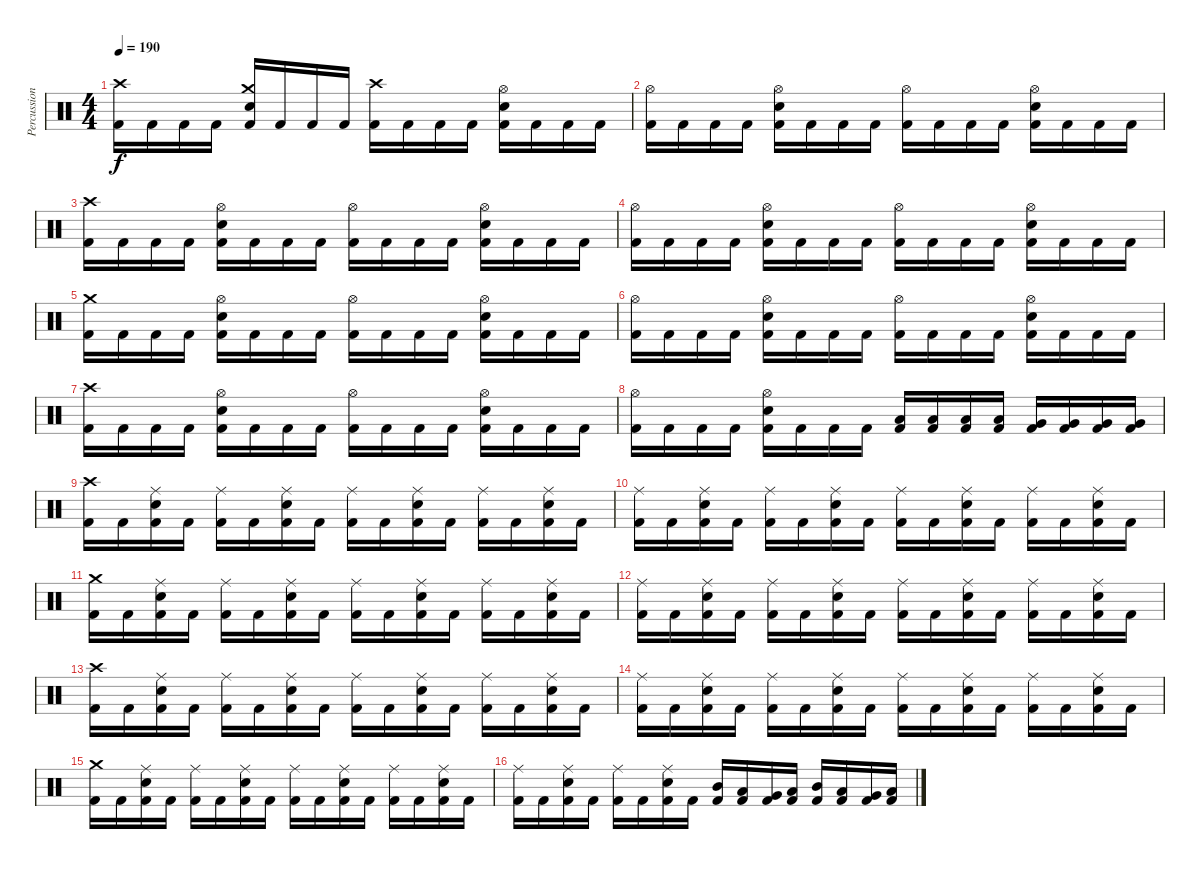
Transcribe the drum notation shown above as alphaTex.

\track ("Percussion" "Percussion") {instrument percussion}
\staff {score}
\articulation defaults
\ts (4 4)
\tempo 190
\clef neutral
\ks c
("Crash high (hit)" "Kick (hit) 2").16{dy f} "Kick (hit) 2".16 "Kick (hit) 2".16 "Kick (hit) 2".16 ("Crash medium (hit)" "Snare (hit) 2" "Kick (hit) 2").16 "Kick (hit) 2".16 "Kick (hit) 2".16 "Kick (hit) 2".16 ("Crash high (hit)" "Kick (hit) 2").16 "Kick (hit) 2".16 "Kick (hit) 2".16 "Kick (hit) 2".16 ("Hi-Hat (open)" "Snare (hit) 2" "Kick (hit) 2").16 "Kick (hit) 2".16 "Kick (hit) 2".16 "Kick (hit) 2".16 |
("Hi-Hat (open)" "Kick (hit) 2").16 "Kick (hit) 2".16 "Kick (hit) 2".16 "Kick (hit) 2".16 ("Hi-Hat (open)" "Snare (hit) 2" "Kick (hit) 2").16 "Kick (hit) 2".16 "Kick (hit) 2".16 "Kick (hit) 2".16 ("Hi-Hat (open)" "Kick (hit) 2").16 "Kick (hit) 2".16 "Kick (hit) 2".16 "Kick (hit) 2".16 ("Hi-Hat (open)" "Snare (hit) 2" "Kick (hit) 2").16 "Kick (hit) 2".16 "Kick (hit) 2".16 "Kick (hit) 2".16 |
("Crash high (hit)" "Kick (hit) 2").16 "Kick (hit) 2".16 "Kick (hit) 2".16 "Kick (hit) 2".16 ("Hi-Hat (open)" "Snare (hit) 2" "Kick (hit) 2").16 "Kick (hit) 2".16 "Kick (hit) 2".16 "Kick (hit) 2".16 ("Hi-Hat (open)" "Kick (hit) 2").16 "Kick (hit) 2".16 "Kick (hit) 2".16 "Kick (hit) 2".16 ("Hi-Hat (open)" "Snare (hit) 2" "Kick (hit) 2").16 "Kick (hit) 2".16 "Kick (hit) 2".16 "Kick (hit) 2".16 |
("Hi-Hat (open)" "Kick (hit) 2").16 "Kick (hit) 2".16 "Kick (hit) 2".16 "Kick (hit) 2".16 ("Hi-Hat (open)" "Snare (hit) 2" "Kick (hit) 2").16 "Kick (hit) 2".16 "Kick (hit) 2".16 "Kick (hit) 2".16 ("Hi-Hat (open)" "Kick (hit) 2").16 "Kick (hit) 2".16 "Kick (hit) 2".16 "Kick (hit) 2".16 ("Hi-Hat (open)" "Snare (hit) 2" "Kick (hit) 2").16 "Kick (hit) 2".16 "Kick (hit) 2".16 "Kick (hit) 2".16 |
("Crash medium (hit)" "Kick (hit) 2").16 "Kick (hit) 2".16 "Kick (hit) 2".16 "Kick (hit) 2".16 ("Hi-Hat (open)" "Snare (hit) 2" "Kick (hit) 2").16 "Kick (hit) 2".16 "Kick (hit) 2".16 "Kick (hit) 2".16 ("Hi-Hat (open)" "Kick (hit) 2").16 "Kick (hit) 2".16 "Kick (hit) 2".16 "Kick (hit) 2".16 ("Hi-Hat (open)" "Snare (hit) 2" "Kick (hit) 2").16 "Kick (hit) 2".16 "Kick (hit) 2".16 "Kick (hit) 2".16 |
("Hi-Hat (open)" "Kick (hit) 2").16 "Kick (hit) 2".16 "Kick (hit) 2".16 "Kick (hit) 2".16 ("Hi-Hat (open)" "Snare (hit) 2" "Kick (hit) 2").16 "Kick (hit) 2".16 "Kick (hit) 2".16 "Kick (hit) 2".16 ("Hi-Hat (open)" "Kick (hit) 2").16 "Kick (hit) 2".16 "Kick (hit) 2".16 "Kick (hit) 2".16 ("Hi-Hat (open)" "Snare (hit) 2" "Kick (hit) 2").16 "Kick (hit) 2".16 "Kick (hit) 2".16 "Kick (hit) 2".16 |
("Crash high (hit)" "Kick (hit) 2").16 "Kick (hit) 2".16 "Kick (hit) 2".16 "Kick (hit) 2".16 ("Hi-Hat (open)" "Snare (hit) 2" "Kick (hit) 2").16 "Kick (hit) 2".16 "Kick (hit) 2".16 "Kick (hit) 2".16 ("Hi-Hat (open)" "Kick (hit) 2").16 "Kick (hit) 2".16 "Kick (hit) 2".16 "Kick (hit) 2".16 ("Hi-Hat (open)" "Snare (hit) 2" "Kick (hit) 2").16 "Kick (hit) 2".16 "Kick (hit) 2".16 "Kick (hit) 2".16 |
("Hi-Hat (open)" "Kick (hit) 2").16 "Kick (hit) 2".16 "Kick (hit) 2".16 "Kick (hit) 2".16 ("Hi-Hat (open)" "Snare (hit) 2" "Kick (hit) 2").16 "Kick (hit) 2".16 "Kick (hit) 2".16 "Kick (hit) 2".16 ("Low Tom (hit)" "Kick (hit) 2").16 ("Low Tom (hit)" "Kick (hit) 2").16 ("Low Tom (hit)" "Kick (hit) 2").16 ("Low Tom (hit)" "Kick (hit) 2").16 ("Very Low Tom (hit)" "Kick (hit) 2").16 ("Very Low Tom (hit)" "Kick (hit) 2").16 ("Very Low Tom (hit)" "Kick (hit) 2").16 ("Very Low Tom (hit)" "Kick (hit) 2").16 |
("Crash high (hit)" "Kick (hit) 2").16 "Kick (hit) 2".16 ("Ride (middle)" "Snare (hit) 2" "Kick (hit) 2").16 "Kick (hit) 2".16 ("Ride (middle)" "Kick (hit) 2").16 "Kick (hit) 2".16 ("Ride (middle)" "Snare (hit) 2" "Kick (hit) 2").16 "Kick (hit) 2".16 ("Ride (middle)" "Kick (hit) 2").16 "Kick (hit) 2".16 ("Ride (middle)" "Snare (hit) 2" "Kick (hit) 2").16 "Kick (hit) 2".16 ("Ride (middle)" "Kick (hit) 2").16 "Kick (hit) 2".16 ("Ride (middle)" "Snare (hit) 2" "Kick (hit) 2").16 "Kick (hit) 2".16 |
("Ride (middle)" "Kick (hit) 2").16 "Kick (hit) 2".16 ("Ride (middle)" "Snare (hit) 2" "Kick (hit) 2").16 "Kick (hit) 2".16 ("Ride (middle)" "Kick (hit) 2").16 "Kick (hit) 2".16 ("Ride (middle)" "Snare (hit) 2" "Kick (hit) 2").16 "Kick (hit) 2".16 ("Ride (middle)" "Kick (hit) 2").16 "Kick (hit) 2".16 ("Ride (middle)" "Snare (hit) 2" "Kick (hit) 2").16 "Kick (hit) 2".16 ("Ride (middle)" "Kick (hit) 2").16 "Kick (hit) 2".16 ("Ride (middle)" "Snare (hit) 2" "Kick (hit) 2").16 "Kick (hit) 2".16 |
("Crash medium (hit)" "Kick (hit) 2").16 "Kick (hit) 2".16 ("Ride (middle)" "Snare (hit) 2" "Kick (hit) 2").16 "Kick (hit) 2".16 ("Ride (middle)" "Kick (hit) 2").16 "Kick (hit) 2".16 ("Ride (middle)" "Snare (hit) 2" "Kick (hit) 2").16 "Kick (hit) 2".16 ("Ride (middle)" "Kick (hit) 2").16 "Kick (hit) 2".16 ("Ride (middle)" "Snare (hit) 2" "Kick (hit) 2").16 "Kick (hit) 2".16 ("Ride (middle)" "Kick (hit) 2").16 "Kick (hit) 2".16 ("Ride (middle)" "Snare (hit) 2" "Kick (hit) 2").16 "Kick (hit) 2".16 |
("Ride (middle)" "Kick (hit) 2").16 "Kick (hit) 2".16 ("Ride (middle)" "Snare (hit) 2" "Kick (hit) 2").16 "Kick (hit) 2".16 ("Ride (middle)" "Kick (hit) 2").16 "Kick (hit) 2".16 ("Ride (middle)" "Snare (hit) 2" "Kick (hit) 2").16 "Kick (hit) 2".16 ("Ride (middle)" "Kick (hit) 2").16 "Kick (hit) 2".16 ("Ride (middle)" "Snare (hit) 2" "Kick (hit) 2").16 "Kick (hit) 2".16 ("Ride (middle)" "Kick (hit) 2").16 "Kick (hit) 2".16 ("Ride (middle)" "Snare (hit) 2" "Kick (hit) 2").16 "Kick (hit) 2".16 |
("Crash high (hit)" "Kick (hit) 2").16 "Kick (hit) 2".16 ("Ride (middle)" "Snare (hit) 2" "Kick (hit) 2").16 "Kick (hit) 2".16 ("Ride (middle)" "Kick (hit) 2").16 "Kick (hit) 2".16 ("Ride (middle)" "Snare (hit) 2" "Kick (hit) 2").16 "Kick (hit) 2".16 ("Ride (middle)" "Kick (hit) 2").16 "Kick (hit) 2".16 ("Ride (middle)" "Snare (hit) 2" "Kick (hit) 2").16 "Kick (hit) 2".16 ("Ride (middle)" "Kick (hit) 2").16 "Kick (hit) 2".16 ("Ride (middle)" "Snare (hit) 2" "Kick (hit) 2").16 "Kick (hit) 2".16 |
("Ride (middle)" "Kick (hit) 2").16 "Kick (hit) 2".16 ("Ride (middle)" "Snare (hit) 2" "Kick (hit) 2").16 "Kick (hit) 2".16 ("Ride (middle)" "Kick (hit) 2").16 "Kick (hit) 2".16 ("Ride (middle)" "Snare (hit) 2" "Kick (hit) 2").16 "Kick (hit) 2".16 ("Ride (middle)" "Kick (hit) 2").16 "Kick (hit) 2".16 ("Ride (middle)" "Snare (hit) 2" "Kick (hit) 2").16 "Kick (hit) 2".16 ("Ride (middle)" "Kick (hit) 2").16 "Kick (hit) 2".16 ("Ride (middle)" "Snare (hit) 2" "Kick (hit) 2").16 "Kick (hit) 2".16 |
("Crash medium (hit)" "Kick (hit) 2").16 "Kick (hit) 2".16 ("Ride (middle)" "Snare (hit) 2" "Kick (hit) 2").16 "Kick (hit) 2".16 ("Ride (middle)" "Kick (hit) 2").16 "Kick (hit) 2".16 ("Ride (middle)" "Snare (hit) 2" "Kick (hit) 2").16 "Kick (hit) 2".16 ("Ride (middle)" "Kick (hit) 2").16 "Kick (hit) 2".16 ("Ride (middle)" "Snare (hit) 2" "Kick (hit) 2").16 "Kick (hit) 2".16 ("Ride (middle)" "Kick (hit) 2").16 "Kick (hit) 2".16 ("Ride (middle)" "Snare (hit) 2" "Kick (hit) 2").16 "Kick (hit) 2".16 |
("Ride (middle)" "Kick (hit) 2").16 "Kick (hit) 2".16 ("Ride (middle)" "Snare (hit) 2" "Kick (hit) 2").16 "Kick (hit) 2".16 ("Ride (middle)" "Kick (hit) 2").16 "Kick (hit) 2".16 ("Ride (middle)" "Snare (hit) 2" "Kick (hit) 2").16 "Kick (hit) 2".16 ("Mid Tom (hit)" "Kick (hit) 2").16 ("Low Tom (hit)" "Kick (hit) 2").16 ("Very Low Tom (hit)" "Kick (hit) 2").16 ("Low Floor Tom (hit)" "Kick (hit) 2").16 ("Mid Tom (hit)" "Kick (hit) 2").16 ("Low Tom (hit)" "Kick (hit) 2").16 ("Very Low Tom (hit)" "Kick (hit) 2").16 ("Low Floor Tom (hit)" "Kick (hit) 2").16
